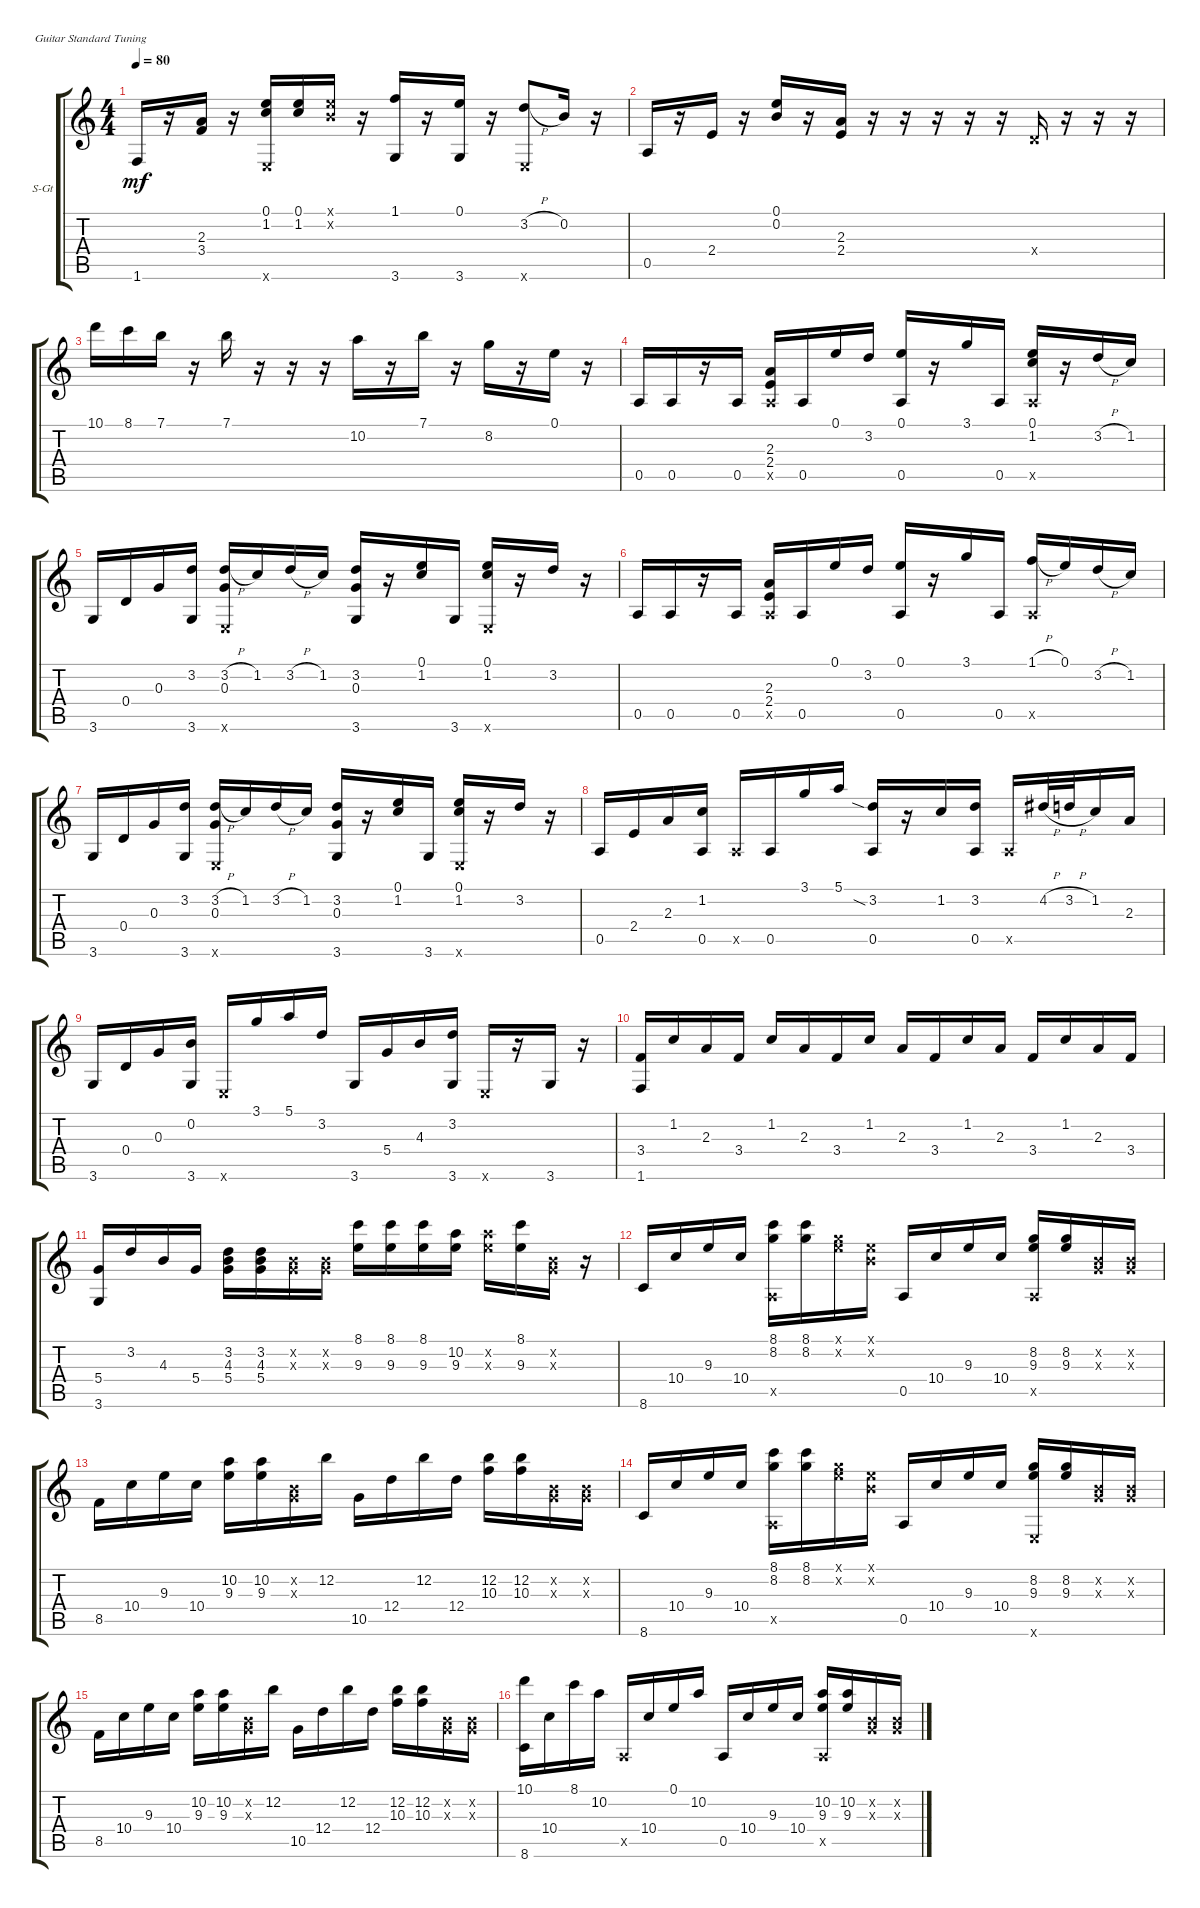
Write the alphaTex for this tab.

\defaultSystemsLayout 4
\bracketExtendMode groupsimilarinstruments
\firstSystemTrackNameOrientation horizontal
\otherSystemsTrackNameOrientation horizontal
\track ("Steel Guitar" "S-Gt") {instrument acousticguitarsteel}
\staff {score tabs}
\tuning (E4 B3 G3 D3 A2 E2)
\ts (4 4)
\tempo 80
\clef g2
\ks c
1.6.16{dy mf} r.16 (2.3 3.4).16 r.16 (0.6{x} 1.2 0.1).16 (1.2 0.1).16 (0.2{x} 0.1{x}).16 r.16 (3.6 1.1).16 r.16 (0.1 3.6).16 r.16 (0.6{x} 3.2{h}).8 0.2.16 r.16 |
0.5.16 r.16 2.4.16 r.16 (0.1 0.2).16 r.16 (2.3 2.4).16 r.16 r.16 r.16 r.16 r.16 0.4{x}.16 r.16 r.16 r.16 |
10.1.16 8.1.16 7.1.16 r.16 7.1.16 r.16 r.16 r.16 10.2.16 r.16 7.1.16 r.16 8.2.16 r.16 0.1.16 r.16 |
0.5.16 0.5.16 r.16 0.5.16 (0.5{x} 2.4 2.3).16 0.5.16 0.1.16 3.2.16 (0.1 0.5).16 r.16 3.1.16 0.5.16 (0.1 0.5{x} 1.2).16 r.16 3.2{h}.16 1.2.16 |
3.6.16 0.4.16 0.3.16 (3.6 3.2).16 (0.6{x} 3.2{h} 0.3).16 1.2.16 3.2{h}.16 1.2.16 (3.6 3.2 0.3).16 r.16 (0.1 1.2).16 3.6.16 (0.6{x} 1.2 0.1).16 r.16 3.2.16 r.16 |
0.5.16 0.5.16 r.16 0.5.16 (0.5{x} 2.4 2.3).16 0.5.16 0.1.16 3.2.16 (0.1 0.5).16 r.16 3.1.16 0.5.16 (1.1{h} 0.5{x}).16 0.1.16 3.2{h}.16 1.2.16 |
3.6.16 0.4.16 0.3.16 (3.6 3.2).16 (0.6{x} 3.2{h} 0.3).16 1.2.16 3.2{h}.16 1.2.16 (3.6 3.2 0.3).16 r.16 (0.1 1.2).16 3.6.16 (0.6{x} 1.2 0.1).16 r.16 3.2.16 r.16 |
0.5.16 2.4.16 2.3.16 (0.5 1.2).16 0.5{x}.16 0.5.16 3.1.16 5.1.16 (0.5 3.2{sia}).16 r.16 1.2.16 (0.5 3.2).16 0.5{x}.16 4.2{h}.32 3.2{h}.32 1.2.16 2.3.16 |
3.6.16 0.4.16 0.3.16 (3.6 0.2).16 0.6{x}.16 3.1.16 5.1.16 3.2.16 3.6.16 5.4.16 4.3.16 (3.6 3.2).16 0.6{x}.16 r.16 3.6.16 r.16 |
(1.6 3.4).16 1.2.16 2.3.16 3.4.16 1.2.16 2.3.16 3.4.16 1.2.16 2.3.16 3.4.16 1.2.16 2.3.16 3.4.16 1.2.16 2.3.16 3.4.16 |
(3.6 5.4).16 3.2.16 4.3.16 5.4.16 (3.2 4.3 5.4).16 (3.2 4.3 5.4).16 (0.3{x} 0.2{x}).16 (0.2{x} 0.3{x}).16 (8.1 9.3).16 (8.1 9.3).16 (8.1 9.3).16 (10.2 9.3).16 (10.2{x} 9.3{x}).16 (8.1 9.3).16 (0.3{x} 0.2{x}).16 r.16 |
8.6.16 10.4.16 9.3.16 10.4.16 (8.1 0.5{x} 8.2).16 (8.1 8.2).16 (8.2{x} 0.1{x}).16 (0.2{x} 0.1{x}).16 0.5.16 10.4.16 9.3.16 10.4.16 (8.2 9.3 0.5{x}).16 (9.3 8.2).16 (0.3{x} 0.2{x}).16 (0.2{x} 0.3{x}).16 |
8.5.16 10.4.16 9.3.16 10.4.16 (9.3 10.2).16 (9.3 10.2).16 (0.3{x} 0.2{x}).16 12.2.16 10.5.16 12.4.16 12.2.16 12.4.16 (12.2 10.3).16 (10.3 12.2).16 (0.2{x} 0.3{x}).16 (0.2{x} 0.3{x}).16 |
8.6.16 10.4.16 9.3.16 10.4.16 (8.1 0.5{x} 8.2).16 (8.1 8.2).16 (8.2{x} 0.1{x}).16 (0.2{x} 0.1{x}).16 0.5.16 10.4.16 9.3.16 10.4.16 (0.6{x} 8.2 9.3).16 (9.3 8.2).16 (0.3{x} 0.2{x}).16 (0.2{x} 0.3{x}).16 |
8.5.16 10.4.16 9.3.16 10.4.16 (9.3 10.2).16 (9.3 10.2).16 (0.3{x} 0.2{x}).16 12.2.16 10.5.16 12.4.16 12.2.16 12.4.16 (12.2 10.3).16 (10.3 12.2).16 (0.2{x} 0.3{x}).16 (0.2{x} 0.3{x}).16 |
(10.1 8.6).16 10.4.16 8.1.16 10.2.16 0.5{x}.16 10.4.16 0.1.16 10.2.16 0.5.16 10.4.16 9.3.16 10.4.16 (9.3 10.2 0.5{x}).16 (9.3 10.2).16 (0.3{x} 0.2{x}).16 (0.2{x} 0.3{x}).16
